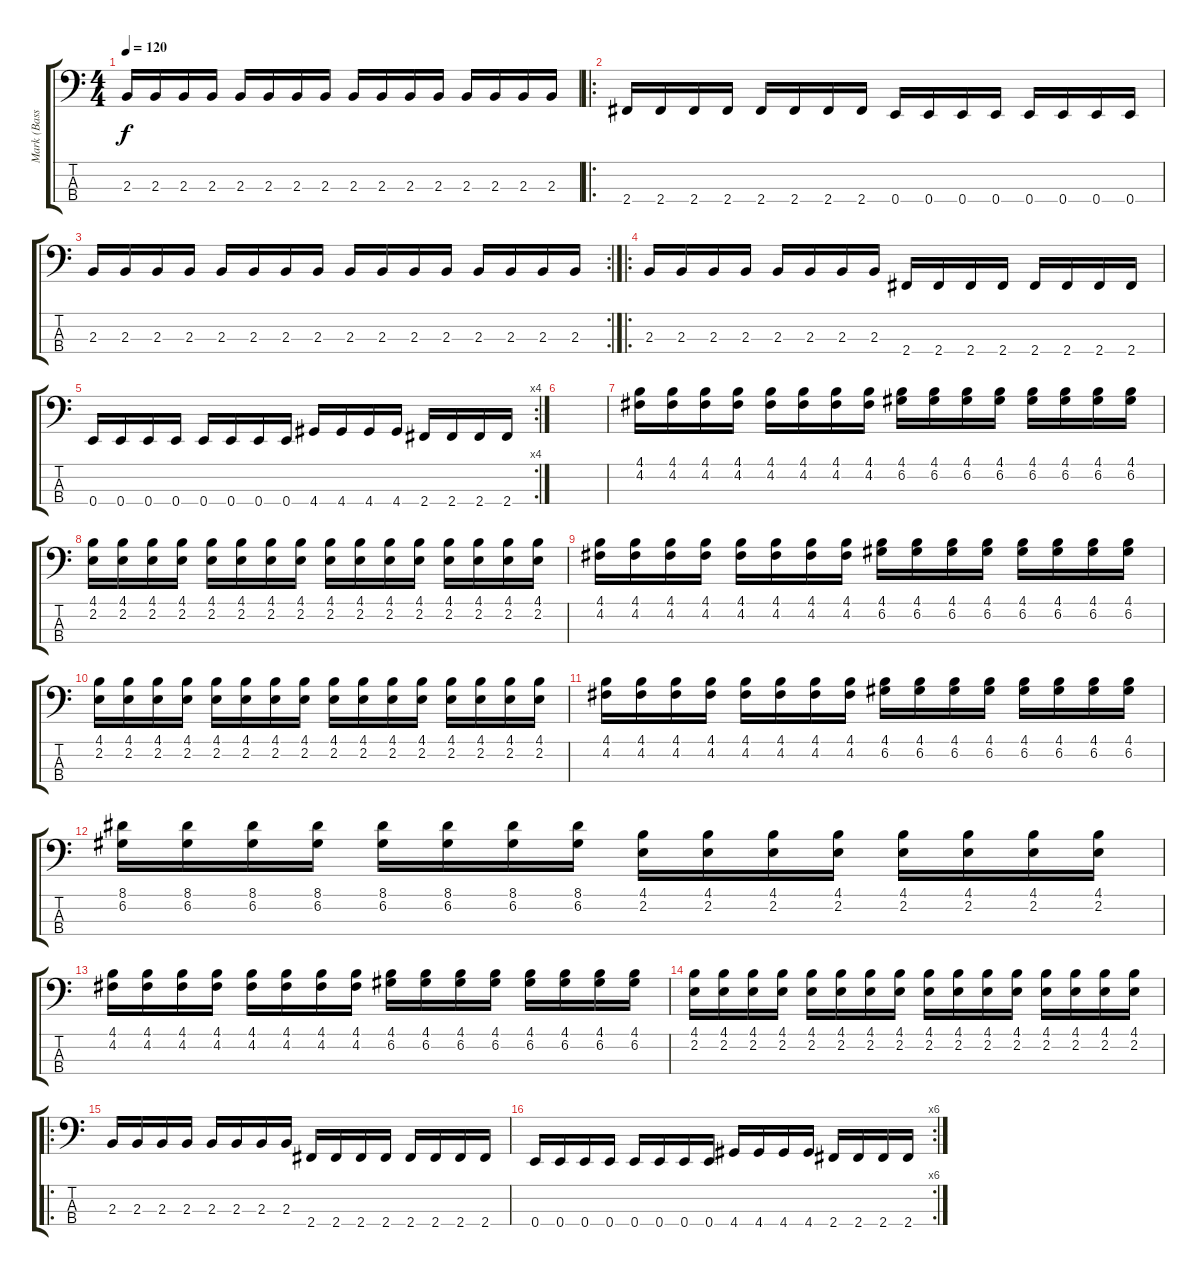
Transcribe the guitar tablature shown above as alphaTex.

\track ("Mark (Bass)" "Mark (Bass") {instrument electricbasspick}
\staff {score tabs}
\tuning (G2 D2 A1 E1) {hide}
\ts (4 4)
\tempo 120
\clef f4
\ks c
2.3.16{dy f} 2.3.16 2.3.16 2.3.16 2.3.16 2.3.16 2.3.16 2.3.16 2.3.16 2.3.16 2.3.16 2.3.16 2.3.16 2.3.16 2.3.16 2.3.16 |
\ro
2.4.16 2.4.16 2.4.16 2.4.16 2.4.16 2.4.16 2.4.16 2.4.16 0.4.16 0.4.16 0.4.16 0.4.16 0.4.16 0.4.16 0.4.16 0.4.16 |
\rc 2
2.3.16 2.3.16 2.3.16 2.3.16 2.3.16 2.3.16 2.3.16 2.3.16 2.3.16 2.3.16 2.3.16 2.3.16 2.3.16 2.3.16 2.3.16 2.3.16 |
\ro
2.3.16 2.3.16 2.3.16 2.3.16 2.3.16 2.3.16 2.3.16 2.3.16 2.4.16 2.4.16 2.4.16 2.4.16 2.4.16 2.4.16 2.4.16 2.4.16 |
\rc 4
0.4.16 0.4.16 0.4.16 0.4.16 0.4.16 0.4.16 0.4.16 0.4.16 4.4.16 4.4.16 4.4.16 4.4.16 2.4.16 2.4.16 2.4.16 2.4.16 |
|
(4.1 4.2).16 (4.1 4.2).16 (4.1 4.2).16 (4.1 4.2).16 (4.1 4.2).16 (4.1 4.2).16 (4.1 4.2).16 (4.1 4.2).16 (4.1 6.2).16 (4.1 6.2).16 (4.1 6.2).16 (4.1 6.2).16 (4.1 6.2).16 (4.1 6.2).16 (4.1 6.2).16 (4.1 6.2).16 |
(4.1 2.2).16 (4.1 2.2).16 (4.1 2.2).16 (4.1 2.2).16 (4.1 2.2).16 (4.1 2.2).16 (4.1 2.2).16 (4.1 2.2).16 (4.1 2.2).16 (4.1 2.2).16 (4.1 2.2).16 (4.1 2.2).16 (4.1 2.2).16 (4.1 2.2).16 (4.1 2.2).16 (4.1 2.2).16 |
(4.1 4.2).16 (4.1 4.2).16 (4.1 4.2).16 (4.1 4.2).16 (4.1 4.2).16 (4.1 4.2).16 (4.1 4.2).16 (4.1 4.2).16 (4.1 6.2).16 (4.1 6.2).16 (4.1 6.2).16 (4.1 6.2).16 (4.1 6.2).16 (4.1 6.2).16 (4.1 6.2).16 (4.1 6.2).16 |
(4.1 2.2).16 (4.1 2.2).16 (4.1 2.2).16 (4.1 2.2).16 (4.1 2.2).16 (4.1 2.2).16 (4.1 2.2).16 (4.1 2.2).16 (4.1 2.2).16 (4.1 2.2).16 (4.1 2.2).16 (4.1 2.2).16 (4.1 2.2).16 (4.1 2.2).16 (4.1 2.2).16 (4.1 2.2).16 |
(4.1 4.2).16 (4.1 4.2).16 (4.1 4.2).16 (4.1 4.2).16 (4.1 4.2).16 (4.1 4.2).16 (4.1 4.2).16 (4.1 4.2).16 (4.1 6.2).16 (4.1 6.2).16 (4.1 6.2).16 (4.1 6.2).16 (4.1 6.2).16 (4.1 6.2).16 (4.1 6.2).16 (4.1 6.2).16 |
(8.1 6.2).16 (8.1 6.2).16 (8.1 6.2).16 (8.1 6.2).16 (8.1 6.2).16 (8.1 6.2).16 (8.1 6.2).16 (8.1 6.2).16 (4.1 2.2).16 (4.1 2.2).16 (4.1 2.2).16 (4.1 2.2).16 (4.1 2.2).16 (4.1 2.2).16 (4.1 2.2).16 (4.1 2.2).16 |
(4.1 4.2).16 (4.1 4.2).16 (4.1 4.2).16 (4.1 4.2).16 (4.1 4.2).16 (4.1 4.2).16 (4.1 4.2).16 (4.1 4.2).16 (4.1 6.2).16 (4.1 6.2).16 (4.1 6.2).16 (4.1 6.2).16 (4.1 6.2).16 (4.1 6.2).16 (4.1 6.2).16 (4.1 6.2).16 |
(4.1 2.2).16 (4.1 2.2).16 (4.1 2.2).16 (4.1 2.2).16 (4.1 2.2).16 (4.1 2.2).16 (4.1 2.2).16 (4.1 2.2).16 (4.1 2.2).16 (4.1 2.2).16 (4.1 2.2).16 (4.1 2.2).16 (4.1 2.2).16 (4.1 2.2).16 (4.1 2.2).16 (4.1 2.2).16 |
\ro
2.3.16 2.3.16 2.3.16 2.3.16 2.3.16 2.3.16 2.3.16 2.3.16 2.4.16 2.4.16 2.4.16 2.4.16 2.4.16 2.4.16 2.4.16 2.4.16 |
\rc 6
0.4.16 0.4.16 0.4.16 0.4.16 0.4.16 0.4.16 0.4.16 0.4.16 4.4.16 4.4.16 4.4.16 4.4.16 2.4.16 2.4.16 2.4.16 2.4.16
